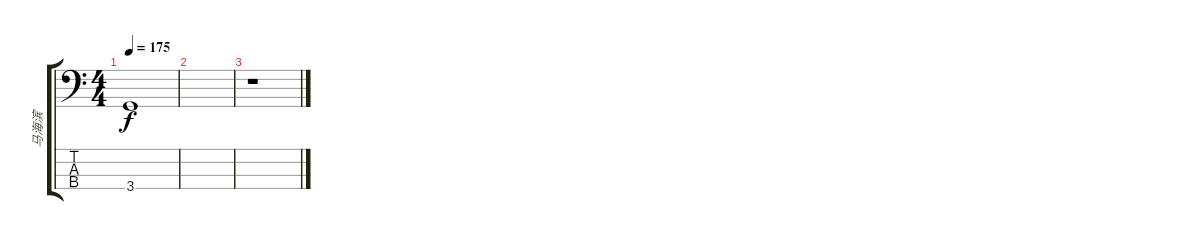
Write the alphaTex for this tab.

\track ("马海滨" "马海滨") {instrument electricbassfinger}
\staff {score tabs}
\tuning (G2 D2 A1 E1) {hide}
\ts (4 4)
\tempo 175
\clef f4
\ks c
3.4.1{dy f} |
|
r.1
